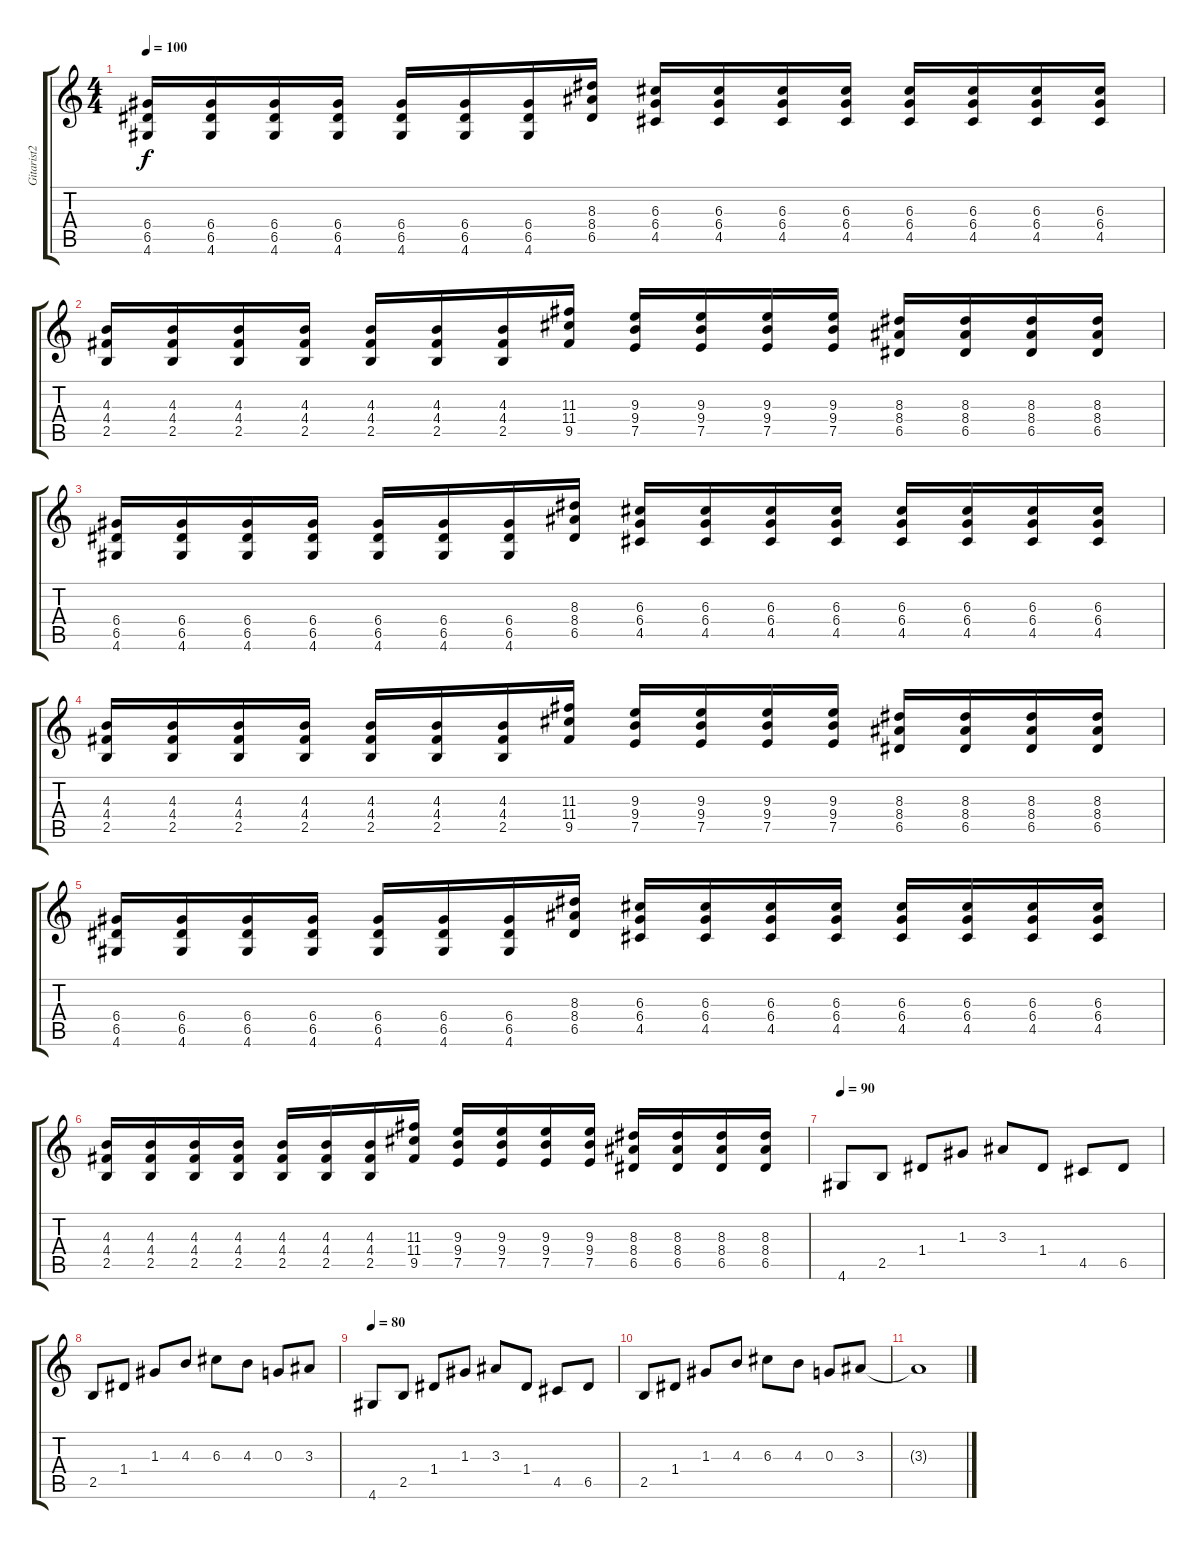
\track ("Gitarist2" "Gitarist2") {instrument distortionguitar}
\staff {score tabs}
\tuning (E4 B3 G3 D3 A2 E2) {hide}
\ts (4 4)
\tempo 100
\clef g2
\ks c
(6.4 6.5 4.6).16{dy f volume 12} (6.4 6.5 4.6).16 (6.4 6.5 4.6).16 (6.4 6.5 4.6).16 (6.4 6.5 4.6).16 (6.4 6.5 4.6).16 (6.4 6.5 4.6).16 (8.3 8.4 6.5).16 (6.3 6.4 4.5).16 (6.3 6.4 4.5).16 (6.3 6.4 4.5).16 (6.3 6.4 4.5).16 (6.3 6.4 4.5).16 (6.3 6.4 4.5).16 (6.3 6.4 4.5).16 (6.3 6.4 4.5).16 |
(4.3 4.4 2.5).16{volume 10} (4.3 4.4 2.5).16 (4.3 4.4 2.5).16 (4.3 4.4 2.5).16 (4.3 4.4 2.5).16 (4.3 4.4 2.5).16 (4.3 4.4 2.5).16 (11.3 11.4 9.5).16 (9.3 9.4 7.5).16 (9.3 9.4 7.5).16 (9.3 9.4 7.5).16 (9.3 9.4 7.5).16 (8.3 8.4 6.5).16 (8.3 8.4 6.5).16 (8.3 8.4 6.5).16 (8.3 8.4 6.5).16 |
(6.4 6.5 4.6).16 (6.4 6.5 4.6).16 (6.4 6.5 4.6).16 (6.4 6.5 4.6).16 (6.4 6.5 4.6).16 (6.4 6.5 4.6).16 (6.4 6.5 4.6).16 (8.3 8.4 6.5).16 (6.3 6.4 4.5).16 (6.3 6.4 4.5).16 (6.3 6.4 4.5).16 (6.3 6.4 4.5).16 (6.3 6.4 4.5).16 (6.3 6.4 4.5).16 (6.3 6.4 4.5).16 (6.3 6.4 4.5).16 |
(4.3 4.4 2.5).16{volume 6} (4.3 4.4 2.5).16 (4.3 4.4 2.5).16 (4.3 4.4 2.5).16 (4.3 4.4 2.5).16 (4.3 4.4 2.5).16 (4.3 4.4 2.5).16 (11.3 11.4 9.5).16 (9.3 9.4 7.5).16 (9.3 9.4 7.5).16 (9.3 9.4 7.5).16 (9.3 9.4 7.5).16 (8.3 8.4 6.5).16 (8.3 8.4 6.5).16 (8.3 8.4 6.5).16 (8.3 8.4 6.5).16 |
(6.4 6.5 4.6).16 (6.4 6.5 4.6).16 (6.4 6.5 4.6).16 (6.4 6.5 4.6).16 (6.4 6.5 4.6).16 (6.4 6.5 4.6).16 (6.4 6.5 4.6).16 (8.3 8.4 6.5).16 (6.3 6.4 4.5).16 (6.3 6.4 4.5).16 (6.3 6.4 4.5).16 (6.3 6.4 4.5).16 (6.3 6.4 4.5).16 (6.3 6.4 4.5).16 (6.3 6.4 4.5).16 (6.3 6.4 4.5).16 |
(4.3 4.4 2.5).16{volume 2} (4.3 4.4 2.5).16 (4.3 4.4 2.5).16 (4.3 4.4 2.5).16 (4.3 4.4 2.5).16 (4.3 4.4 2.5).16 (4.3 4.4 2.5).16 (11.3 11.4 9.5).16 (9.3 9.4 7.5).16 (9.3 9.4 7.5).16 (9.3 9.4 7.5).16 (9.3 9.4 7.5).16 (8.3 8.4 6.5).16 (8.3 8.4 6.5).16 (8.3 8.4 6.5).16 (8.3 8.4 6.5).16 |
\tempo 90
4.6.8{volume 16 instrument musicbox} 2.5.8 1.4.8 1.3.8 3.3.8 1.4.8 4.5.8 6.5.8 |
2.5.8 1.4.8 1.3.8 4.3.8 6.3.8 4.3.8 0.3.8 3.3.8 |
\tempo 80
4.6.8{instrument musicbox} 2.5.8 1.4.8 1.3.8 3.3.8 1.4.8 4.5.8 6.5.8 |
2.5.8 1.4.8 1.3.8 4.3.8 6.3.8 4.3.8 0.3.8 3.3.8 |
3.3{t}.1
